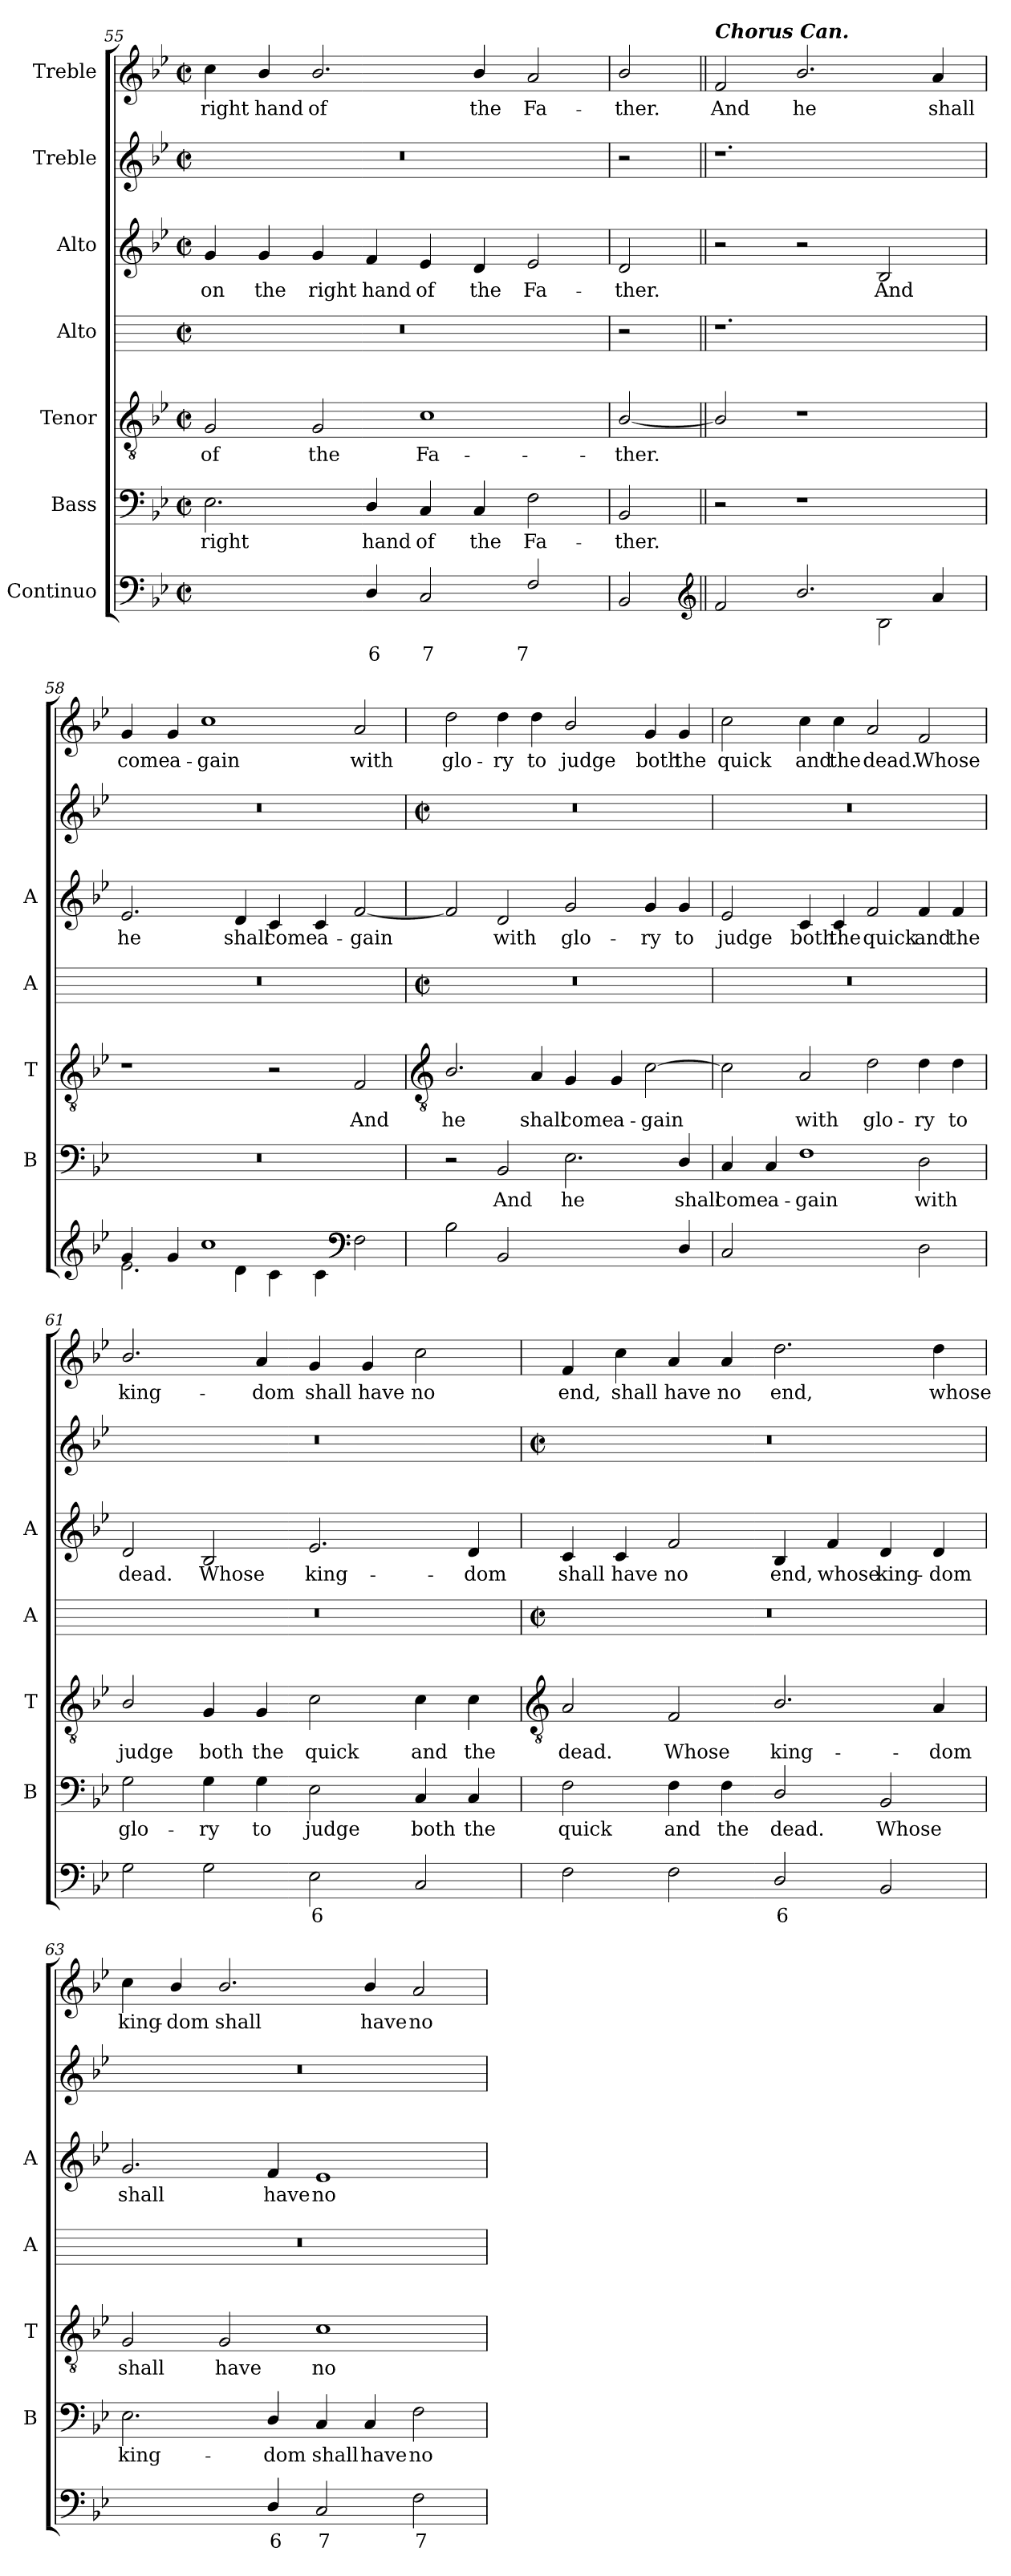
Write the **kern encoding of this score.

**kern	**text	**kern	**text	**kern	**text	**kern	**kern	**text	**kern	**kern	**text
*part7	*part7	*part6	*part6	*part5	*part5	*part4	*part3	*part3	*part2	*part1	*part1
*staff7	*staff7	*staff6	*staff6	*staff5	*staff5	*staff4	*staff3	*staff3	*staff2	*staff1	*staff1
*I"Continuo	*	*I"Bass	*	*I"Tenor	*	*I"Alto	*I"Alto	*	*I"Treble	*I"Treble	*
*	*	*I'B	*	*I'T	*	*I'A	*I'A	*	*	*	*
!!LO:LB:g=z
*clefF4	*	*clefF4	*	*clefGv2	*	*	*clefG2	*	*clefG2	*clefG2	*
*k[b-e-]	*	*k[b-e-]	*	*k[b-e-]	*	*	*k[b-e-]	*	*k[b-e-]	*k[b-e-]	*
*B-:	*	*B-:	*	*B-:	*	*	*B-:	*	*B-:	*B-:	*
*M4/2	*	*M4/2	*	*M4/2	*	*M4/2	*M4/2	*	*M4/2	*M4/2	*
*met(c|)	*	*met(c|)	*	*met(c|)	*	*met(c|)	*met(c|)	*	*met(c|)	*met(c|)	*
=55	=55	=55	=55	=55	=55	=55	=55	=55	=55	=55	=55
!	!LO:LY:b	!	!LO:LY:b	!	!LO:LY:b	!	!	!LO:LY:b	!	!	!LO:LY:b
*^	*	*	*	*	*	*	*	*	*	*	*
[4E-yy	0ryy	6	2.E-	right	2G	of	0r	4g	on	0r	4cc	right
!	!	!LO:LY:b	!	!	!	!	!	!	!LO:LY:b	!	!	!LO:LY:b
2E-yy]	.	5	.	.	.	.	.	4g	the	.	4b-/	hand
!	!	!	!	!	!	!LO:LY:b	!	!	!LO:LY:b	!	!	!LO:LY:b
.	.	.	.	.	2G	the	.	4g	right	.	2.b-/	of
!	!	!LO:LY:b	!	!LO:LY:b	!	!	!	!	!LO:LY:b	!	!	!
4D/	.	6	4D/	hand	.	.	.	4f	hand	.	.	.
!	!	!LO:LY:b	!	!LO:LY:b	!	!LO:LY:b	!	!	!LO:LY:b	!	!	!
2C	.	7	4C	of	1c	Fa-	.	4e-	of	.	.	.
!	!	!	!	!LO:LY:b	!	!	!	!	!LO:LY:b	!	!	!LO:LY:b
.	.	.	4C	the	.	.	.	4d	the	.	4b-/	the
!	!	!LO:LY:b	!	!LO:LY:b	!	!	!	!	!LO:LY:b	!	!	!LO:LY:b
2F	.	7	2F	Fa-	.	.	.	2e-	Fa-	.	2a	Fa-
=56	=56	=56	=56	=56	=56	=56	=56	=56	=56	=56	=56	=56
!	!	!	!	!LO:LY:b	!	!LO:LY:b	!	!	!LO:LY:b	!	!	!LO:LY:b
2BB-	2ryy	.	2BB-	-ther.	[2B-/	-ther.	2r	2d	-ther.	2r	2b-/	-ther.
*clefG2	*	*	*	*	*	*	*	*	*	*	*	*
=57||	=57||	=57||	=57||	=57||	=57||	=57||	=57||	=57||	=57||	=57||	=57||	=57||
!	!	!	!	!	!	!	!	!	!	!	!LO:TX:a:Bi:t=Chorus Can.	!
!	!	!	!	!	!	!	!	!	!	!	!	!LO:LY:b
2f	1ryy	.	2r	.	2B-/]	.	1.r	2r	.	1.r	2f	And
!	!	!	!	!	!	!	!	!	!	!	!	!LO:LY:b
2.b-/	.	.	1r	.	1r	.	.	2r	.	.	2.b-/	he
!	!	!	!	!	!	!	!	!	!LO:LY:b	!	!	!
.	2B-\	.	.	.	.	.	.	2B-	And	.	.	.
!	!	!	!	!	!	!	!	!	!	!	!	!LO:LY:b
4a	.	.	.	.	.	.	.	.	.	.	4a	shall
=58	=58	=58	=58	=58	=58	=58	=58	=58	=58	=58	=58	=58
!	!	!	!	!	!	!	!	!	!LO:LY:b	!	!	!LO:LY:b
4g	2.e-\	.	0r	.	1r	.	0r	2.e-	he	0r	4g	come
!	!	!	!	!	!	!	!	!	!	!	!	!LO:LY:b
4g	.	.	.	.	.	.	.	.	.	.	4g	a-
!	!	!	!	!	!	!	!	!	!	!	!	!LO:LY:b
1cc	.	.	.	.	.	.	.	.	.	.	1cc	-gain
!	!	!	!	!	!	!	!	!	!LO:LY:b	!	!	!
.	4d\	.	.	.	.	.	.	4d	shall	.	.	.
!	!	!	!	!	!	!	!	!	!LO:LY:b	!	!	!
.	4c\	.	.	.	2r	.	.	4c	come	.	.	.
!	!	!	!	!	!	!	!	!	!LO:LY:b	!	!	!
.	4c\	.	.	.	.	.	.	4c	a-	.	.	.
*clefF4	*	*	*	*	*	*	*	*	*	*	*	*
!	!	!	!	!	!	!LO:LY:b	!	!	!LO:LY:b	!	!	!LO:LY:b
2F	2ryy	.	.	.	2F	And	.	[2f	-gain	.	2a	with
*v	*v	*	*	*	*	*	*	*	*	*	*	*
!!LO:LB:g=z
=59	=59	=59	=59	=59	=59	=59	=59	=59	=59	=59	=59
*	*	*	*	*clefGv2	*	*	*	*	*	*	*
*	*	*	*	*	*	*M4/2	*	*	*M4/2	*	*
*	*	*	*	*	*	*met(c|)	*	*	*met(c|)	*	*
*^	*	*	*	*	*	*	*	*	*	*	*
!	!	!	!	!	!	!LO:LY:b	!	!	!	!	!	!LO:LY:b
*v	*v	*	*	*	*	*	*	*	*	*	*	*
2B-	.	2r	.	2.B-/	he	0r	2f]	.	0r	2dd	glo-
!	!	!	!LO:LY:b	!	!	!	!	!LO:LY:b	!	!	!LO:LY:b
2BB-	.	2BB-	And	.	.	.	2d	with	.	4dd	-ry
!	!	!	!	!	!LO:LY:b	!	!	!	!	!	!LO:LY:b
.	.	.	.	4A	shall	.	.	.	.	4dd	to
!	!LO:LY:b	!	!LO:LY:b	!	!LO:LY:b	!	!	!LO:LY:b	!	!	!LO:LY:b
[2E-yy	5	2.E-	he	4G	come	.	2g	glo-	.	2b-/	judge
!	!	!	!	!	!LO:LY:b	!	!	!	!	!	!
.	.	.	.	4G	a-	.	.	.	.	.	.
!	!LO:LY:b	!	!	!	!LO:LY:b	!	!	!LO:LY:b	!	!	!LO:LY:b
4E-yy]	6	.	.	[2c	-gain	.	4g	-ry	.	4g	both
!	!	!	!LO:LY:b	!	!	!	!	!LO:LY:b	!	!	!LO:LY:b
4D/	.	4D/	shall	.	.	.	4g	to	.	4g	the
=60	=60	=60	=60	=60	=60	=60	=60	=60	=60	=60	=60
!	!	!	!LO:LY:b	!	!	!	!	!LO:LY:b	!	!	!LO:LY:b
2C	.	4C	come	2c]	.	0r	2e-	judge	0r	2cc	quick
!	!	!	!LO:LY:b	!	!	!	!	!	!	!	!
.	.	4C	a-	.	.	.	.	.	.	.	.
!	!LO:LY:b	!	!LO:LY:b	!	!LO:LY:b	!	!	!LO:LY:b	!	!	!LO:LY:b
[2Fyy	5	1F	-gain	2A	with	.	4c	both	.	4cc	and
!	!	!	!	!	!	!	!	!LO:LY:b	!	!	!LO:LY:b
.	.	.	.	.	.	.	4c	the	.	4cc	the
!	!LO:LY:b	!	!	!	!LO:LY:b	!	!	!LO:LY:b	!	!	!LO:LY:b
2Fyy]	6	.	.	2d	glo-	.	2f	quick	.	2a	dead.
!	!	!	!LO:LY:b	!	!LO:LY:b	!	!	!LO:LY:b	!	!	!LO:LY:b
2D	.	2D	with	4d	-ry	.	4f	and	.	2f	Whose
!	!	!	!	!	!LO:LY:b	!	!	!LO:LY:b	!	!	!
.	.	.	.	4d	to	.	4f	the	.	.	.
=61	=61	=61	=61	=61	=61	=61	=61	=61	=61	=61	=61
!	!	!	!LO:LY:b	!	!LO:LY:b	!	!	!LO:LY:b	!	!	!LO:LY:b
2G	.	2G	glo-	2B-/	judge	0r	2d	dead.	0r	2.b-/	king-
!	!	!	!LO:LY:b	!	!LO:LY:b	!	!	!LO:LY:b	!	!	!
2G	.	4G	-ry	4G	both	.	2B-	Whose	.	.	.
!	!	!	!LO:LY:b	!	!LO:LY:b	!	!	!	!	!	!LO:LY:b
.	.	4G	to	4G	the	.	.	.	.	4a	-dom
!	!LO:LY:b	!	!LO:LY:b	!	!LO:LY:b	!	!	!LO:LY:b	!	!	!LO:LY:b
2E-	6	2E-	judge	2c	quick	.	2.e-	king-	.	4g	shall
!	!	!	!	!	!	!	!	!	!	!	!LO:LY:b
.	.	.	.	.	.	.	.	.	.	4g	have
!	!	!	!LO:LY:b	!	!LO:LY:b	!	!	!	!	!	!LO:LY:b
2C	.	4C	both	4c	and	.	.	.	.	2cc	no
!	!	!	!LO:LY:b	!	!LO:LY:b	!	!	!LO:LY:b	!	!	!
.	.	4C	the	4c	the	.	4d	-dom	.	.	.
!!LO:LB:g=z
=62	=62	=62	=62	=62	=62	=62	=62	=62	=62	=62	=62
*	*	*	*	*clefGv2	*	*	*	*	*	*	*
*	*	*	*	*	*	*M4/2	*	*	*M4/2	*	*
*	*	*	*	*	*	*met(c|)	*	*	*met(c|)	*	*
!	!	!	!LO:LY:b	!	!LO:LY:b	!	!	!LO:LY:b	!	!	!LO:LY:b
2F	.	2F	quick	2A	dead.	0r	4c	shall	0r	4f	end,
!	!	!	!	!	!	!	!	!LO:LY:b	!	!	!LO:LY:b
.	.	.	.	.	.	.	4c	have	.	4cc	shall
!	!	!	!LO:LY:b	!	!LO:LY:b	!	!	!LO:LY:b	!	!	!LO:LY:b
2F	.	4F	and	2F	Whose	.	2f	no	.	4a	have
!	!	!	!LO:LY:b	!	!	!	!	!	!	!	!LO:LY:b
.	.	4F	the	.	.	.	.	.	.	4a	no
!	!LO:LY:b	!	!LO:LY:b	!	!LO:LY:b	!	!	!LO:LY:b	!	!	!LO:LY:b
2D/	6	2D/	dead.	2.B-/	king-	.	4B-	end,	.	2.dd	end,
!	!	!	!	!	!	!	!	!LO:LY:b	!	!	!
.	.	.	.	.	.	.	4f	whose	.	.	.
!	!	!	!LO:LY:b	!	!	!	!	!LO:LY:b	!	!	!
2BB-	.	2BB-	Whose	.	.	.	4d	king-	.	.	.
!	!	!	!	!	!LO:LY:b	!	!	!LO:LY:b	!	!	!LO:LY:b
.	.	.	.	4A	-dom	.	4d	-dom	.	4dd	whose
=63	=63	=63	=63	=63	=63	=63	=63	=63	=63	=63	=63
!	!LO:LY:b	!	!LO:LY:b	!	!LO:LY:b	!	!	!LO:LY:b	!	!	!LO:LY:b
[4E-yy	6	2.E-	king-	2G	shall	0r	2.g	shall	0r	4cc	king-
!	!LO:LY:b	!	!	!	!	!	!	!	!	!	!LO:LY:b
2E-yy]	5	.	.	.	.	.	.	.	.	4b-/	-dom
!	!	!	!	!	!LO:LY:b	!	!	!	!	!	!LO:LY:b
.	.	.	.	2G	have	.	.	.	.	2.b-/	shall
!	!LO:LY:b	!	!LO:LY:b	!	!	!	!	!LO:LY:b	!	!	!
4D/	6	4D/	-dom	.	.	.	4f	have	.	.	.
!	!LO:LY:b	!	!LO:LY:b	!	!LO:LY:b	!	!	!LO:LY:b	!	!	!
2C	7	4C	shall	1c	no	.	1e-	no	.	.	.
!	!	!	!LO:LY:b	!	!	!	!	!	!	!	!LO:LY:b
.	.	4C	have	.	.	.	.	.	.	4b-/	have
!	!LO:LY:b	!	!LO:LY:b	!	!	!	!	!	!	!	!LO:LY:b
2F	7	2F	no	.	.	.	.	.	.	2a	no
=	=	=	=	=	=	=	=	=	=	=	=
*-	*-	*-	*-	*-	*-	*-	*-	*-	*-	*-	*-
